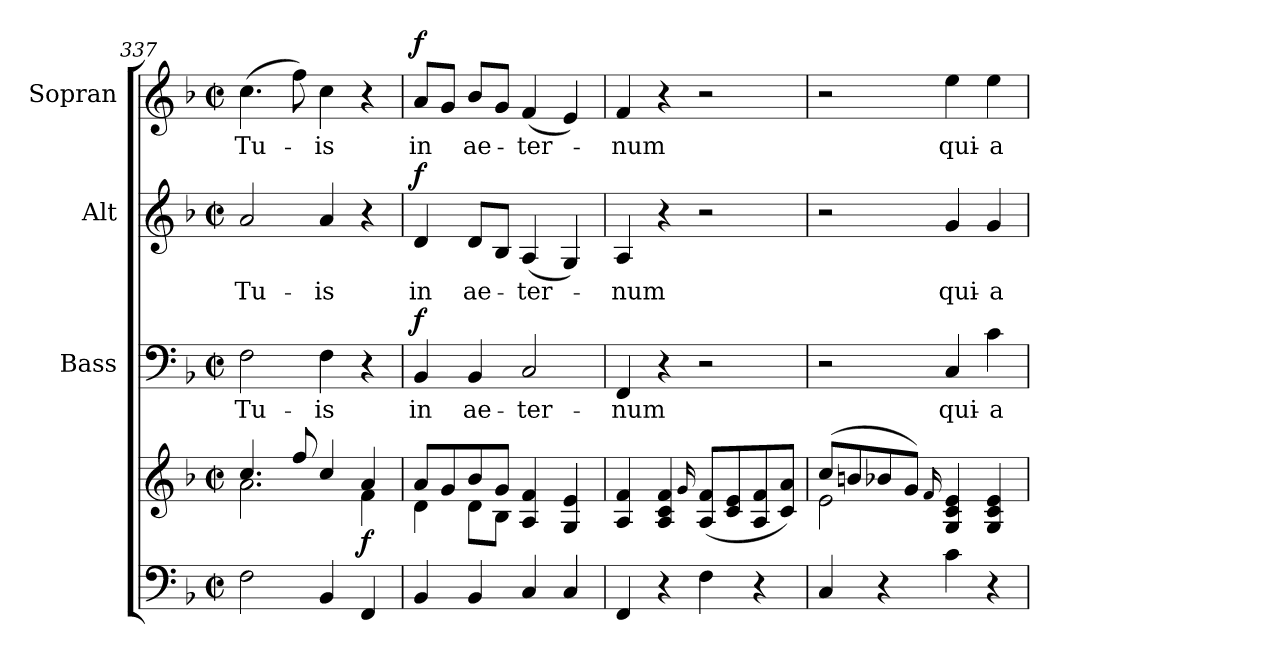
**kern	**kern	**dynam	**kern	**text	**dynam	**kern	**text	**dynam	**kern	**text	**dynam
*part4	*part4	*part4	*part3	*part3	*part3	*part2	*part2	*part2	*part1	*part1	*part1
*staff5	*staff4	*staff4/5	*staff3	*staff3	*staff3	*staff2	*staff2	*staff2	*staff1	*staff1	*staff1
*	*	*	*I"Bass	*	*	*I"Alt	*	*	*I"Sopran	*	*
*	*	*	*I'B.	*	*	*I'A.	*	*	*I'S.	*	*
*clefF4	*clefG2	*	*clefF4	*	*	*clefG2	*	*	*clefG2	*	*
*k[b-]	*k[b-]	*	*k[b-]	*	*	*k[b-]	*	*	*k[b-]	*	*
*F:	*F:	*	*F:	*	*	*F:	*	*	*F:	*	*
*M2/2	*M2/2	*	*M2/2	*	*	*M2/2	*	*	*M2/2	*	*
*met(c|)	*met(c|)	*	*met(c|)	*	*	*met(c|)	*	*	*met(c|)	*	*
=337	=337	=337	=337	=337	=337	=337	=337	=337	=337	=337	=337
*	*^	*	*	*	*	*	*	*	*	*	*
!	!	!	!	!	!LO:LY:b	!	!	!LO:LY:b	!	!	!LO:LY:b	!
2F\	4.cc/	2.a\	.	2F\	Tu-	.	2a/	Tu-	.	(>4.cc\	Tu-	.
.	8ff/	.	.	.	.	.	.	.	.	8ff\)	.	.
!	!	!	!	!	!LO:LY:b	!	!	!LO:LY:b	!	!	!LO:LY:b	!
4BB-/	4cc/	.	.	4F\	-is	.	4a/	-is	.	4cc\	-is	.
!	!	!	!LO:DY:b	!	!	!	!	!	!	!	!	!
4FF/	4a/	4f\	f	4r	.	.	4r	.	.	4r	.	.
=338	=338	=338	=338	=338	=338	=338	=338	=338	=338	=338	=338	=338
!	!	!	!	!	!LO:LY:b	!LO:DY:a	!	!LO:LY:b	!LO:DY:a	!	!LO:LY:b	!LO:DY:a
4BB-/	8a/L	4d\	.	4BB-/	in	f	4d/	in	f	8a/L	in	f
.	8g/	.	.	.	.	.	.	.	.	8g/J	.	.
!	!	!	!	!	!LO:LY:b	!	!	!LO:LY:b	!	!	!LO:LY:b	!
4BB-/	8b-/	8d\L	.	4BB-/	ae-	.	8d/L	ae-	.	8b-/L	ae-	.
.	8g/J	8B-\J	.	.	.	.	8B-/J	.	.	8g/J	.	.
!	!	!	!	!	!LO:LY:b	!	!	!LO:LY:b	!	!	!LO:LY:b	!
4C/	4A/ 4f/	2ryy	.	2C/	-ter-	.	(4A/	-ter-	.	(<4f/	-ter-	.
4C/	4G/ 4e/	.	.	.	.	.	4G/)	.	.	4e/)	.	.
*	*v	*v	*	*	*	*	*	*	*	*	*	*
=339	=339	=339	=339	=339	=339	=339	=339	=339	=339	=339	=339
!	!	!	!	!LO:LY:b	!	!	!LO:LY:b	!	!	!LO:LY:b	!
4FF/	4A/ 4f/	.	4FF/	-num	.	4A/	-num	.	4f/	-num	.
4r	4A/ 4c/ 4f/	.	4r	.	.	4r	.	.	4r	.	.
.	16qqg/	.	.	.	.	.	.	.	.	.	.
4F\	(<8A/ 8f/L	.	2r	.	.	2r	.	.	2r	.	.
.	8c/ 8e/	.	.	.	.	.	.	.	.	.	.
4r	8A/ 8f/	.	.	.	.	.	.	.	.	.	.
.	8c/ 8a/J)	.	.	.	.	.	.	.	.	.	.
!!LO:LB:g=z
=340	=340	=340	=340	=340	=340	=340	=340	=340	=340	=340	=340
*	*^	*	*	*	*	*	*	*	*	*	*
4C/	(>8cc/L	2e\	.	2r	.	.	2r	.	.	2r	.	.
.	8bn/	.	.	.	.	.	.	.	.	.	.	.
4r	8b-X/	.	.	.	.	.	.	.	.	.	.	.
.	8g/J)	.	.	.	.	.	.	.	.	.	.	.
.	16qqf/	.	.	.	.	.	.	.	.	.	.	.
!	!	!	!	!	!LO:LY:b	!	!	!LO:LY:b	!	!	!LO:LY:b	!
4c\	4G/ 4c/ 4e/	2ryy	.	4C/	qui-	.	4g/	qui-	.	4ee\	qui-	.
!	!	!	!	!	!LO:LY:b	!	!	!LO:LY:b	!	!	!LO:LY:b	!
4r	4G/ 4c/ 4e/	.	.	4c\	-a	.	4g/	-a	.	4ee\	-a	.
*	*v	*v	*	*	*	*	*	*	*	*	*	*
=	=	=	=	=	=	=	=	=	=	=	=
*-	*-	*-	*-	*-	*-	*-	*-	*-	*-	*-	*-
